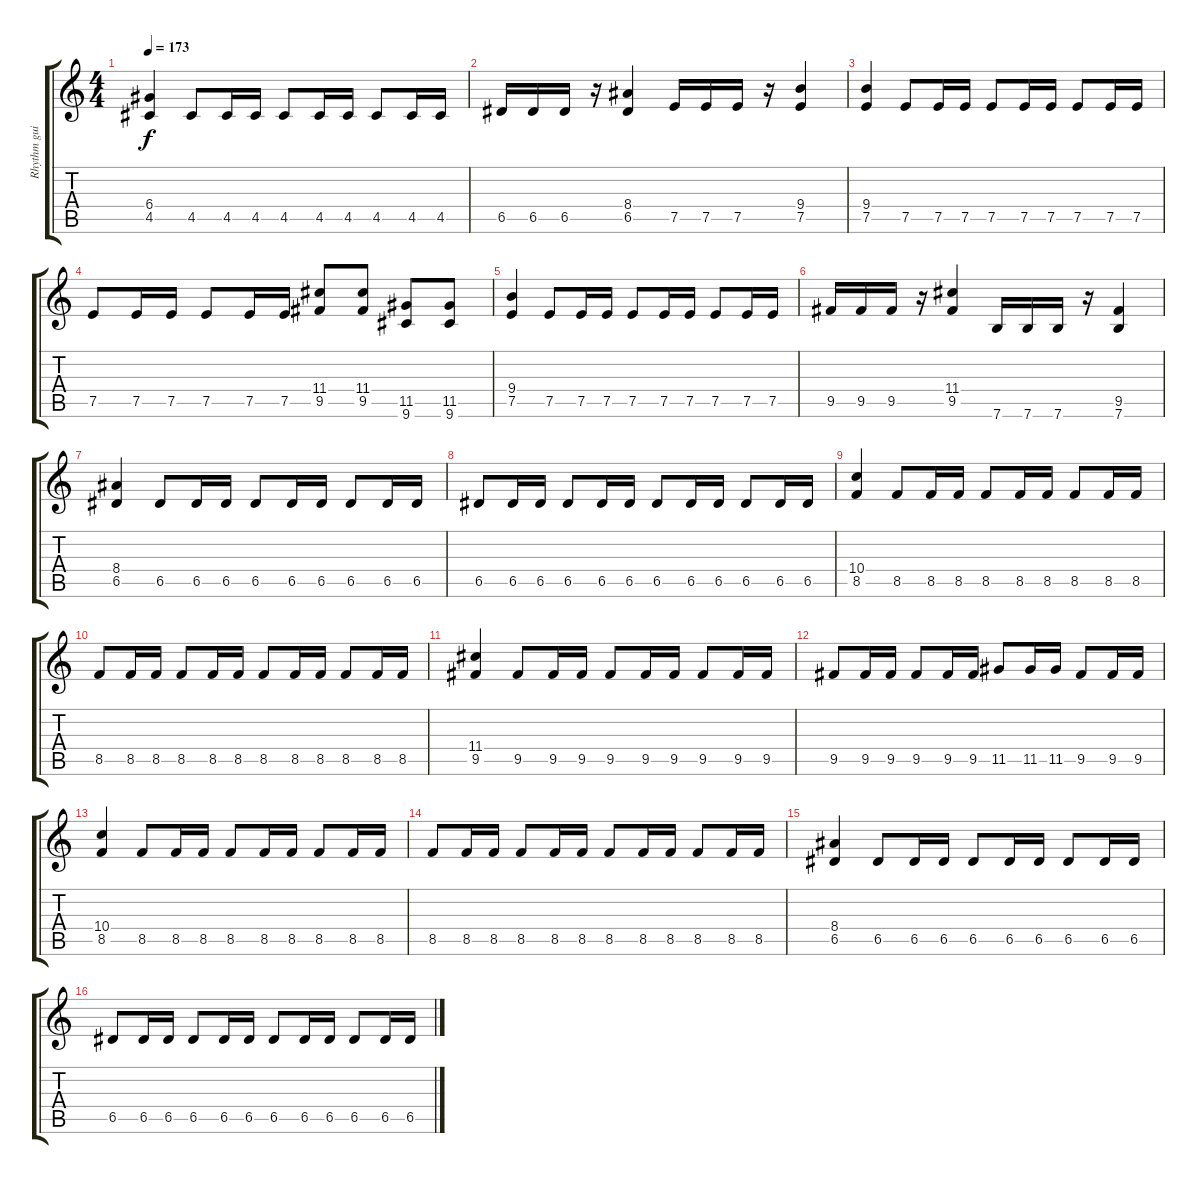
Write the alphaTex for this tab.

\track ("Rhythm guitar" "Rhythm gui") {instrument overdrivenguitar}
\staff {score tabs}
\tuning (E4 B3 G3 D3 A2 E2) {hide}
\ts (4 4)
\tempo 173
\clef g2
\ks c
(6.4 4.5).4{dy f} 4.5.8 4.5.16 4.5.16 4.5.8 4.5.16 4.5.16 4.5.8 4.5.16 4.5.16 |
6.5.16 6.5.16 6.5.16 r.16 (8.4 6.5).4 7.5.16 7.5.16 7.5.16 r.16 (9.4 7.5).4 |
(9.4 7.5).4 7.5.8 7.5.16 7.5.16 7.5.8 7.5.16 7.5.16 7.5.8 7.5.16 7.5.16 |
7.5.8 7.5.16 7.5.16 7.5.8 7.5.16 7.5.16 (11.4 9.5).8 (11.4 9.5).8 (11.5 9.6).8 (11.5 9.6).8 |
(9.4 7.5).4 7.5.8 7.5.16 7.5.16 7.5.8 7.5.16 7.5.16 7.5.8 7.5.16 7.5.16 |
9.5.16 9.5.16 9.5.16 r.16 (11.4 9.5).4 7.6.16 7.6.16 7.6.16 r.16 (9.5 7.6).4 |
(8.4 6.5).4 6.5.8 6.5.16 6.5.16 6.5.8 6.5.16 6.5.16 6.5.8 6.5.16 6.5.16 |
6.5.8 6.5.16 6.5.16 6.5.8 6.5.16 6.5.16 6.5.8 6.5.16 6.5.16 6.5.8 6.5.16 6.5.16 |
(10.4 8.5).4 8.5.8 8.5.16 8.5.16 8.5.8 8.5.16 8.5.16 8.5.8 8.5.16 8.5.16 |
8.5.8 8.5.16 8.5.16 8.5.8 8.5.16 8.5.16 8.5.8 8.5.16 8.5.16 8.5.8 8.5.16 8.5.16 |
(11.4 9.5).4 9.5.8 9.5.16 9.5.16 9.5.8 9.5.16 9.5.16 9.5.8 9.5.16 9.5.16 |
9.5.8 9.5.16 9.5.16 9.5.8 9.5.16 9.5.16 11.5.8 11.5.16 11.5.16 9.5.8 9.5.16 9.5.16 |
(10.4 8.5).4 8.5.8 8.5.16 8.5.16 8.5.8 8.5.16 8.5.16 8.5.8 8.5.16 8.5.16 |
8.5.8 8.5.16 8.5.16 8.5.8 8.5.16 8.5.16 8.5.8 8.5.16 8.5.16 8.5.8 8.5.16 8.5.16 |
(8.4 6.5).4 6.5.8 6.5.16 6.5.16 6.5.8 6.5.16 6.5.16 6.5.8 6.5.16 6.5.16 |
6.5.8 6.5.16 6.5.16 6.5.8 6.5.16 6.5.16 6.5.8 6.5.16 6.5.16 6.5.8 6.5.16 6.5.16
